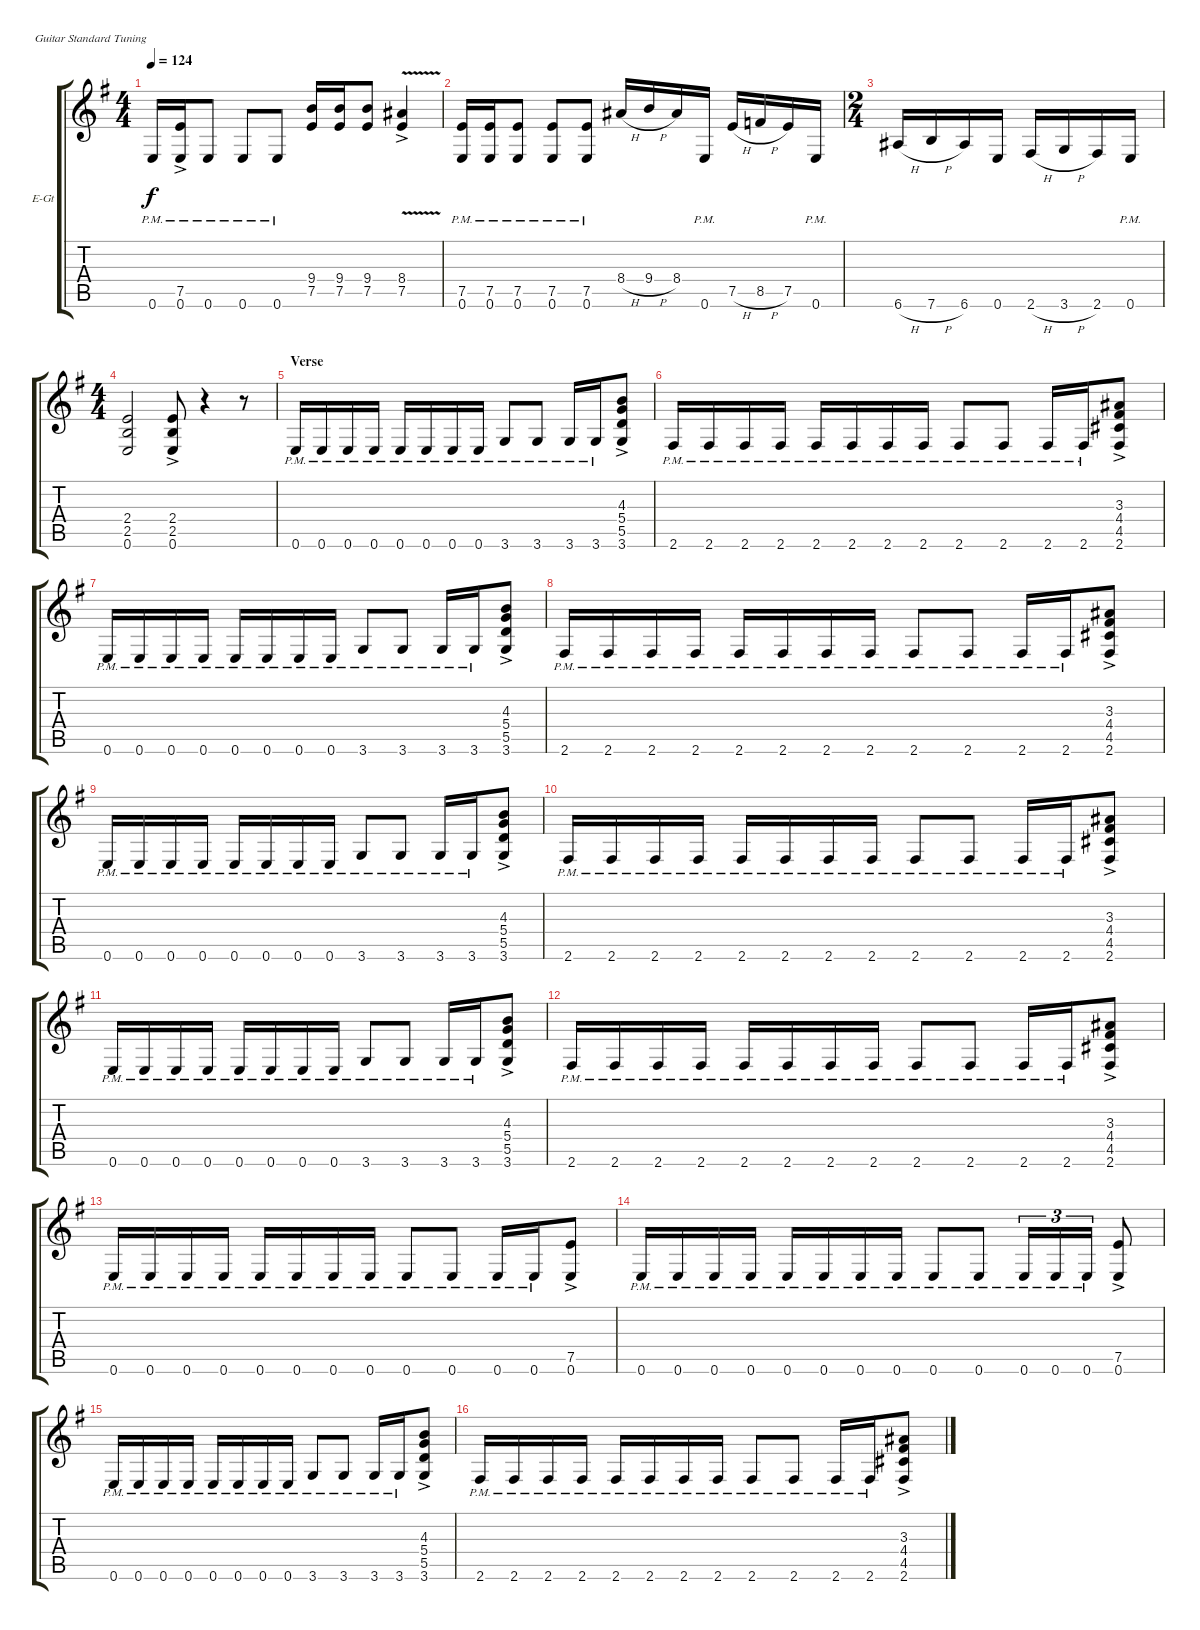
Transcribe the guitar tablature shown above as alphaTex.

\bracketExtendMode groupsimilarinstruments
\firstSystemTrackNameOrientation horizontal
\otherSystemsTrackNameOrientation horizontal
\track ("1 Guitar" "E-Gt") {instrument distortionguitar}
\staff {score tabs}
\tuning (E4 B3 G3 D3 A2 E2)
\ts (4 4)
\tempo 124
\clef g2
\scale
1.05549
\ks g
0.6{pm}.16{dy f} (7.5{ac pm} 0.6{ac pm}).16 0.6{pm}.8 0.6{pm}.8 0.6{pm}.8 (9.4 7.5).16 (9.4 7.5).16 (9.4 7.5).8 (8.4{v ac} 7.5{v ac}).4 |
\scale
0.944515 (7.5{pm} 0.6{pm}).16 (7.5{pm} 0.6{pm}).16 (7.5{pm} 0.6{pm}).8 (7.5{pm} 0.6{pm}).8 (7.5{pm} 0.6{pm}).8 8.4{h}.16 9.4{h}.16 8.4.16 0.6{pm}.16 7.5{h}.16 8.5{h}.16 7.5.16 0.6{pm}.16 |
\ts (2 4)
\scale
1.08575 6.6{h}.16 7.6{h}.16 6.6.16 0.6.16 2.6{h}.16 3.6{h}.16 2.6.16 0.6{pm}.16 |
\ts (4 4)
\scale
0.91425 (2.4 2.5 0.6).2 (2.4{ac} 2.5{ac} 0.6{ac}).8 r.4 r.8 |
\section ("" "Verse")
\scale
1.05549 0.6{pm}.16 0.6{pm}.16 0.6{pm}.16 0.6{pm}.16 0.6{pm}.16 0.6{pm}.16 0.6{pm}.16 0.6{pm}.16 3.6{pm}.8 3.6{pm}.8 3.6{pm}.16 3.6{pm}.16 (4.3{ac} 5.4{ac} 5.5{ac} 3.6{ac}).8 |
\scale
0.944515 2.6{pm}.16 2.6{pm}.16 2.6{pm}.16 2.6{pm}.16 2.6{pm}.16 2.6{pm}.16 2.6{pm}.16 2.6{pm}.16 2.6{pm}.8 2.6{pm}.8 2.6{pm}.16 2.6{pm}.16 (3.3{ac} 4.4{ac} 4.5{ac} 2.6{ac}).8 |
\scale
1.05549 0.6{pm}.16 0.6{pm}.16 0.6{pm}.16 0.6{pm}.16 0.6{pm}.16 0.6{pm}.16 0.6{pm}.16 0.6{pm}.16 3.6{pm}.8 3.6{pm}.8 3.6{pm}.16 3.6{pm}.16 (4.3{ac} 5.4{ac} 5.5{ac} 3.6{ac}).8 |
\scale
0.944515 2.6{pm}.16 2.6{pm}.16 2.6{pm}.16 2.6{pm}.16 2.6{pm}.16 2.6{pm}.16 2.6{pm}.16 2.6{pm}.16 2.6{pm}.8 2.6{pm}.8 2.6{pm}.16 2.6{pm}.16 (3.3{ac} 4.4{ac} 4.5{ac} 2.6{ac}).8 |
\scale
1.05549 0.6{pm}.16 0.6{pm}.16 0.6{pm}.16 0.6{pm}.16 0.6{pm}.16 0.6{pm}.16 0.6{pm}.16 0.6{pm}.16 3.6{pm}.8 3.6{pm}.8 3.6{pm}.16 3.6{pm}.16 (4.3{ac} 5.4{ac} 5.5{ac} 3.6{ac}).8 |
\scale
0.944515 2.6{pm}.16 2.6{pm}.16 2.6{pm}.16 2.6{pm}.16 2.6{pm}.16 2.6{pm}.16 2.6{pm}.16 2.6{pm}.16 2.6{pm}.8 2.6{pm}.8 2.6{pm}.16 2.6{pm}.16 (3.3{ac} 4.4{ac} 4.5{ac} 2.6{ac}).8 |
\scale
1.05549 0.6{pm}.16 0.6{pm}.16 0.6{pm}.16 0.6{pm}.16 0.6{pm}.16 0.6{pm}.16 0.6{pm}.16 0.6{pm}.16 3.6{pm}.8 3.6{pm}.8 3.6{pm}.16 3.6{pm}.16 (4.3{ac} 5.4{ac} 5.5{ac} 3.6{ac}).8 |
\scale
0.944515 2.6{pm}.16 2.6{pm}.16 2.6{pm}.16 2.6{pm}.16 2.6{pm}.16 2.6{pm}.16 2.6{pm}.16 2.6{pm}.16 2.6{pm}.8 2.6{pm}.8 2.6{pm}.16 2.6{pm}.16 (3.3{ac} 4.4{ac} 4.5{ac} 2.6{ac}).8 |
\scale
1.05549 0.6{pm}.16 0.6{pm}.16 0.6{pm}.16 0.6{pm}.16 0.6{pm}.16 0.6{pm}.16 0.6{pm}.16 0.6{pm}.16 0.6{pm}.8 0.6{pm}.8 0.6{pm}.16 0.6{pm}.16 (7.5{ac} 0.6{ac}).8 |
\scale
0.944515 0.6{pm}.16 0.6{pm}.16 0.6{pm}.16 0.6{pm}.16 0.6{pm}.16 0.6{pm}.16 0.6{pm}.16 0.6{pm}.16 0.6{pm}.8 0.6{pm}.8 0.6{pm}.16{tu (3 2)} 0.6{pm}.16{tu (3 2)} 0.6{pm}.16{tu (3 2)} (7.5{ac} 0.6{ac}).8 |
\scale
1.05549 0.6{pm}.16 0.6{pm}.16 0.6{pm}.16 0.6{pm}.16 0.6{pm}.16 0.6{pm}.16 0.6{pm}.16 0.6{pm}.16 3.6{pm}.8 3.6{pm}.8 3.6{pm}.16 3.6{pm}.16 (4.3{ac} 5.4{ac} 5.5{ac} 3.6{ac}).8 |
\scale
0.944515 2.6{pm}.16 2.6{pm}.16 2.6{pm}.16 2.6{pm}.16 2.6{pm}.16 2.6{pm}.16 2.6{pm}.16 2.6{pm}.16 2.6{pm}.8 2.6{pm}.8 2.6{pm}.16 2.6{pm}.16 (3.3{ac} 4.4{ac} 4.5{ac} 2.6{ac}).8
